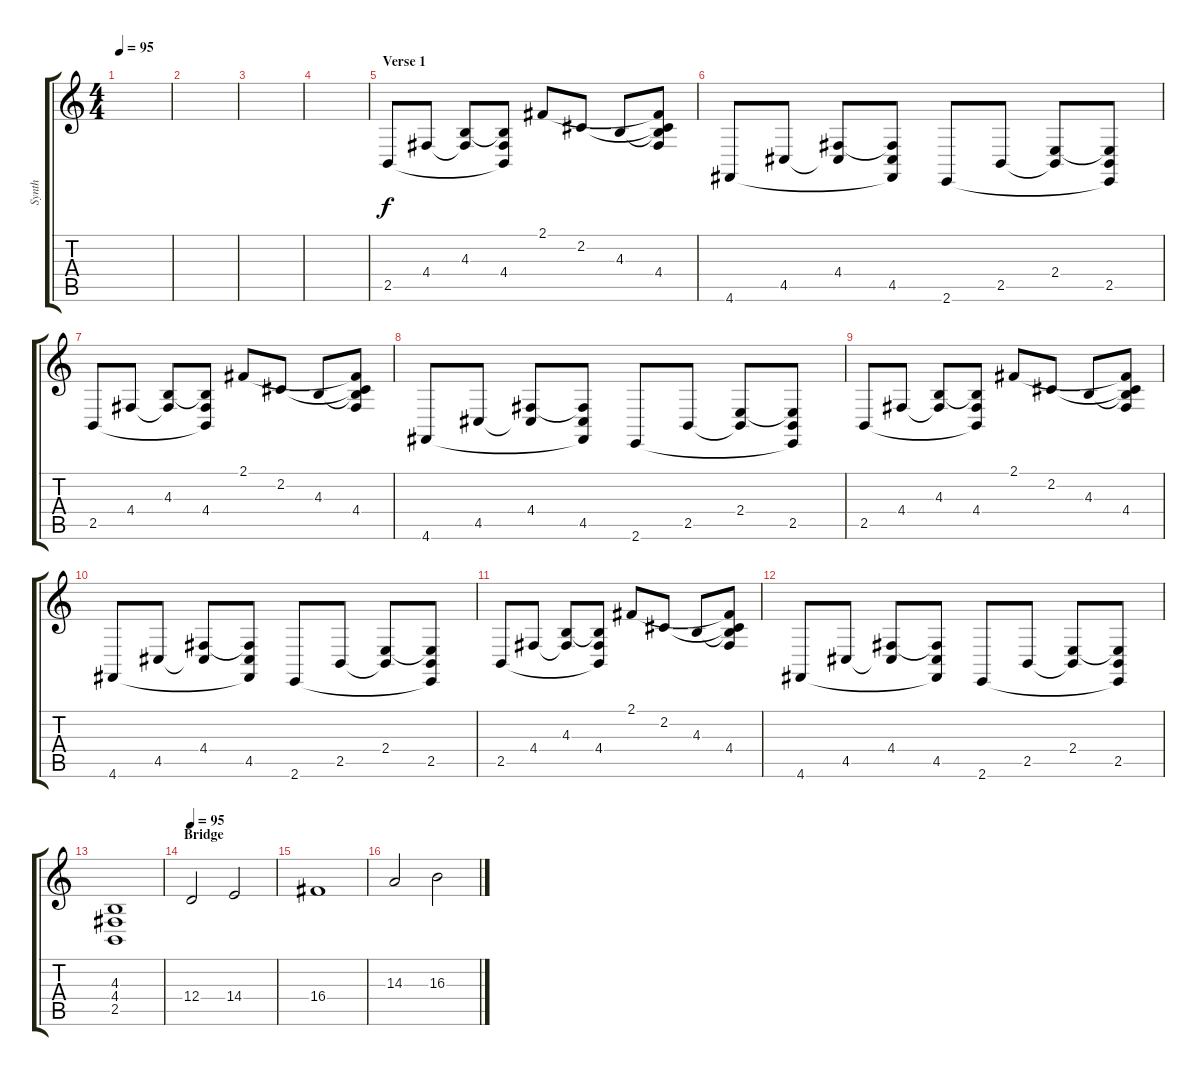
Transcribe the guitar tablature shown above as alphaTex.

\track ("Synth" "Synth") {instrument fx6goblins}
\staff {score tabs}
\tuning (E4 B3 G3 D3 A2 D2) {hide}
\ts (4 4)
\tempo 95
\clef g2
\ks c
|
|
|
|
\section ("" "Verse 1")
2.5.8 4.4.8 (4.3 4.4{t}).8 (4.3{t} 4.4 2.5{t}).8 2.1.8 2.2.8 4.3.8 (2.1{t} 2.2{t} 4.3{t} 4.4).8 |
4.6.8 4.5.8 (4.4 4.5{t}).8 (4.4{t} 4.5 4.6{t}).8 2.6.8 2.5.8 (2.4 2.5{t}).8 (2.4{t} 2.5 2.6{t}).8 |
2.5.8 4.4.8 (4.3 4.4{t}).8 (4.3{t} 4.4 2.5{t}).8 2.1.8 2.2.8 4.3.8 (2.1{t} 2.2{t} 4.3{t} 4.4).8 |
4.6.8 4.5.8 (4.4 4.5{t}).8 (4.4{t} 4.5 4.6{t}).8 2.6.8 2.5.8 (2.4 2.5{t}).8 (2.4{t} 2.5 2.6{t}).8 |
2.5.8 4.4.8 (4.3 4.4{t}).8 (4.3{t} 4.4 2.5{t}).8 2.1.8 2.2.8 4.3.8 (2.1{t} 2.2{t} 4.3{t} 4.4).8 |
4.6.8 4.5.8 (4.4 4.5{t}).8 (4.4{t} 4.5 4.6{t}).8 2.6.8 2.5.8 (2.4 2.5{t}).8 (2.4{t} 2.5 2.6{t}).8 |
2.5.8 4.4.8 (4.3 4.4{t}).8 (4.3{t} 4.4 2.5{t}).8 2.1.8 2.2.8 4.3.8 (2.1{t} 2.2{t} 4.3{t} 4.4).8 |
4.6.8 4.5.8 (4.4 4.5{t}).8 (4.4{t} 4.5 4.6{t}).8 2.6.8 2.5.8 (2.4 2.5{t}).8 (2.4{t} 2.5 2.6{t}).8 |
(4.3 4.4 2.5).1 |
\section ("" "Bridge")
\tempo 95
12.4.2 14.4.2 |
16.4.1 |
14.3.2 16.3.2
